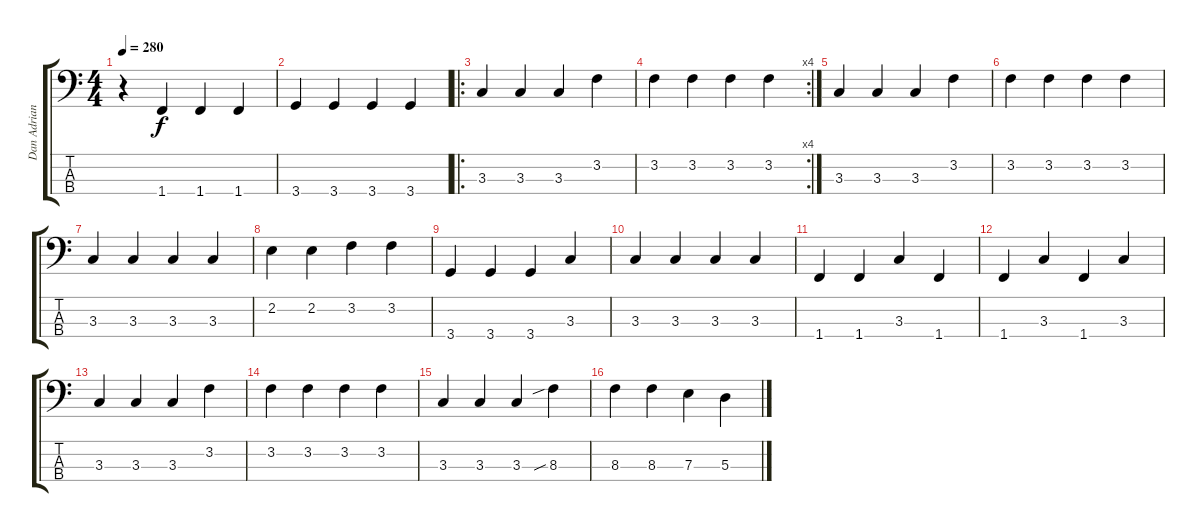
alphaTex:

\track ("Dan Adriano - Bass" "Dan Adrian") {instrument electricbasspick}
\staff {score tabs}
\tuning (G2 D2 A1 E1) {hide}
\ts (4 4)
\tempo 280
\clef f4
\ks c
r.4{dy f} 1.4.4 1.4.4 1.4.4 |
3.4.4 3.4.4 3.4.4 3.4.4 |
\ro
3.3.4 3.3.4 3.3.4 3.2.4 |
\rc 4
3.2.4 3.2.4 3.2.4 3.2.4 |
3.3.4 3.3.4 3.3.4 3.2.4 |
3.2.4 3.2.4 3.2.4 3.2.4 |
3.3.4 3.3.4 3.3.4 3.3.4 |
2.2.4 2.2.4 3.2.4 3.2.4 |
3.4.4 3.4.4 3.4.4 3.3.4 |
3.3.4 3.3.4 3.3.4 3.3.4 |
1.4.4 1.4.4 3.3.4 1.4.4 |
1.4.4 3.3.4 1.4.4 3.3.4 |
3.3.4 3.3.4 3.3.4 3.2.4 |
3.2.4 3.2.4 3.2.4 3.2.4 |
3.3.4 3.3.4 3.3.4 8.3{sib}.4 |
8.3.4 8.3.4 7.3.4 5.3.4
